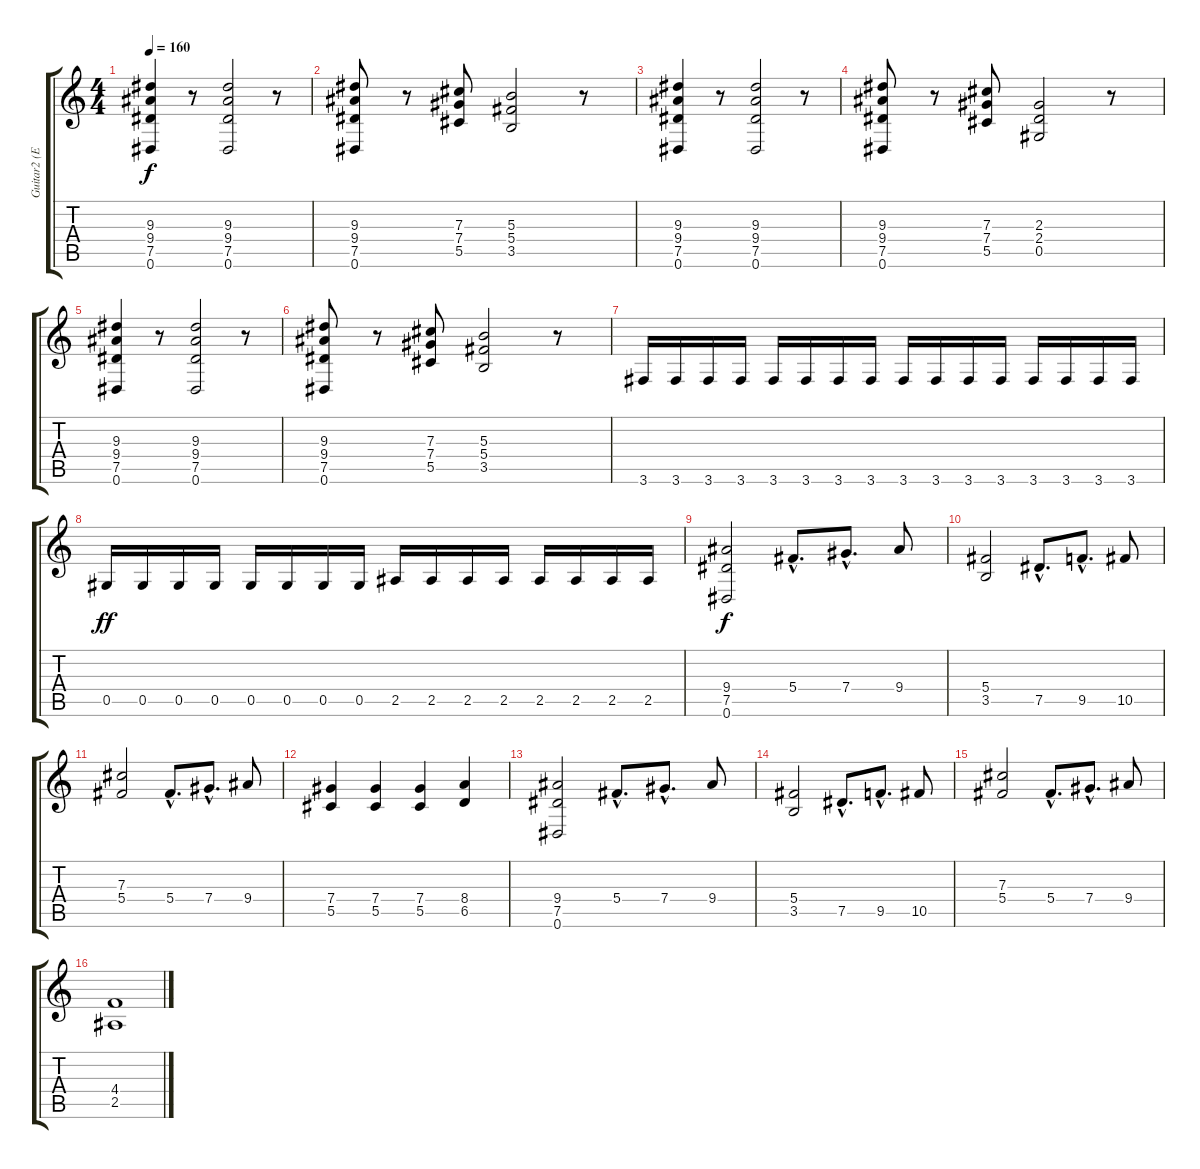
\track ("Guitar2 (Eb-tuning)" "Guitar2 (E") {instrument overdrivenguitar}
\staff {score tabs}
\tuning (Eb4 Bb3 Gb3 Db3 Ab2 Eb2) {hide}
\ts (4 4)
\tempo 160
\clef g2
\ks c
(9.3 9.4 7.5 0.6).4{dy f} r.8 (9.3 9.4 7.5 0.6).2 r.8 |
(9.3 9.4 7.5 0.6).8 r.8 (7.3 7.4 5.5).8 (5.3 5.4 3.5).2 r.8 |
(9.3 9.4 7.5 0.6).4 r.8 (9.3 9.4 7.5 0.6).2 r.8 |
(9.3 9.4 7.5 0.6).8 r.8 (7.3 7.4 5.5).8 (2.3 2.4 0.5).2 r.8 |
(9.3 9.4 7.5 0.6).4 r.8 (9.3 9.4 7.5 0.6).2 r.8 |
(9.3 9.4 7.5 0.6).8 r.8 (7.3 7.4 5.5).8 (5.3 5.4 3.5).2 r.8 |
3.6.16 3.6.16 3.6.16 3.6.16 3.6.16 3.6.16 3.6.16 3.6.16 3.6.16 3.6.16 3.6.16 3.6.16 3.6.16 3.6.16 3.6.16 3.6.16 |
0.5.16{dy ff} 0.5.16 0.5.16 0.5.16 0.5.16 0.5.16 0.5.16 0.5.16 2.5.16 2.5.16 2.5.16 2.5.16 2.5.16 2.5.16 2.5.16 2.5.16 |
(9.4 7.5 0.6).2{dy f} 5.4{hac}.8{d} 7.4{hac}.8{d} 9.4.8 |
(5.4 3.5).2 7.5{hac}.8{d} 9.5{hac}.8{d} 10.5.8 |
(7.3 5.4).2 5.4{hac}.8{d} 7.4{hac}.8{d} 9.4.8 |
(7.4 5.5).4 (7.4 5.5).4 (7.4 5.5).4 (8.4 6.5).4 |
(9.4 7.5 0.6).2 5.4{hac}.8{d} 7.4{hac}.8{d} 9.4.8 |
(5.4 3.5).2 7.5{hac}.8{d} 9.5{hac}.8{d} 10.5.8 |
(7.3 5.4).2 5.4{hac}.8{d} 7.4{hac}.8{d} 9.4.8 |
(4.4 2.5).1
